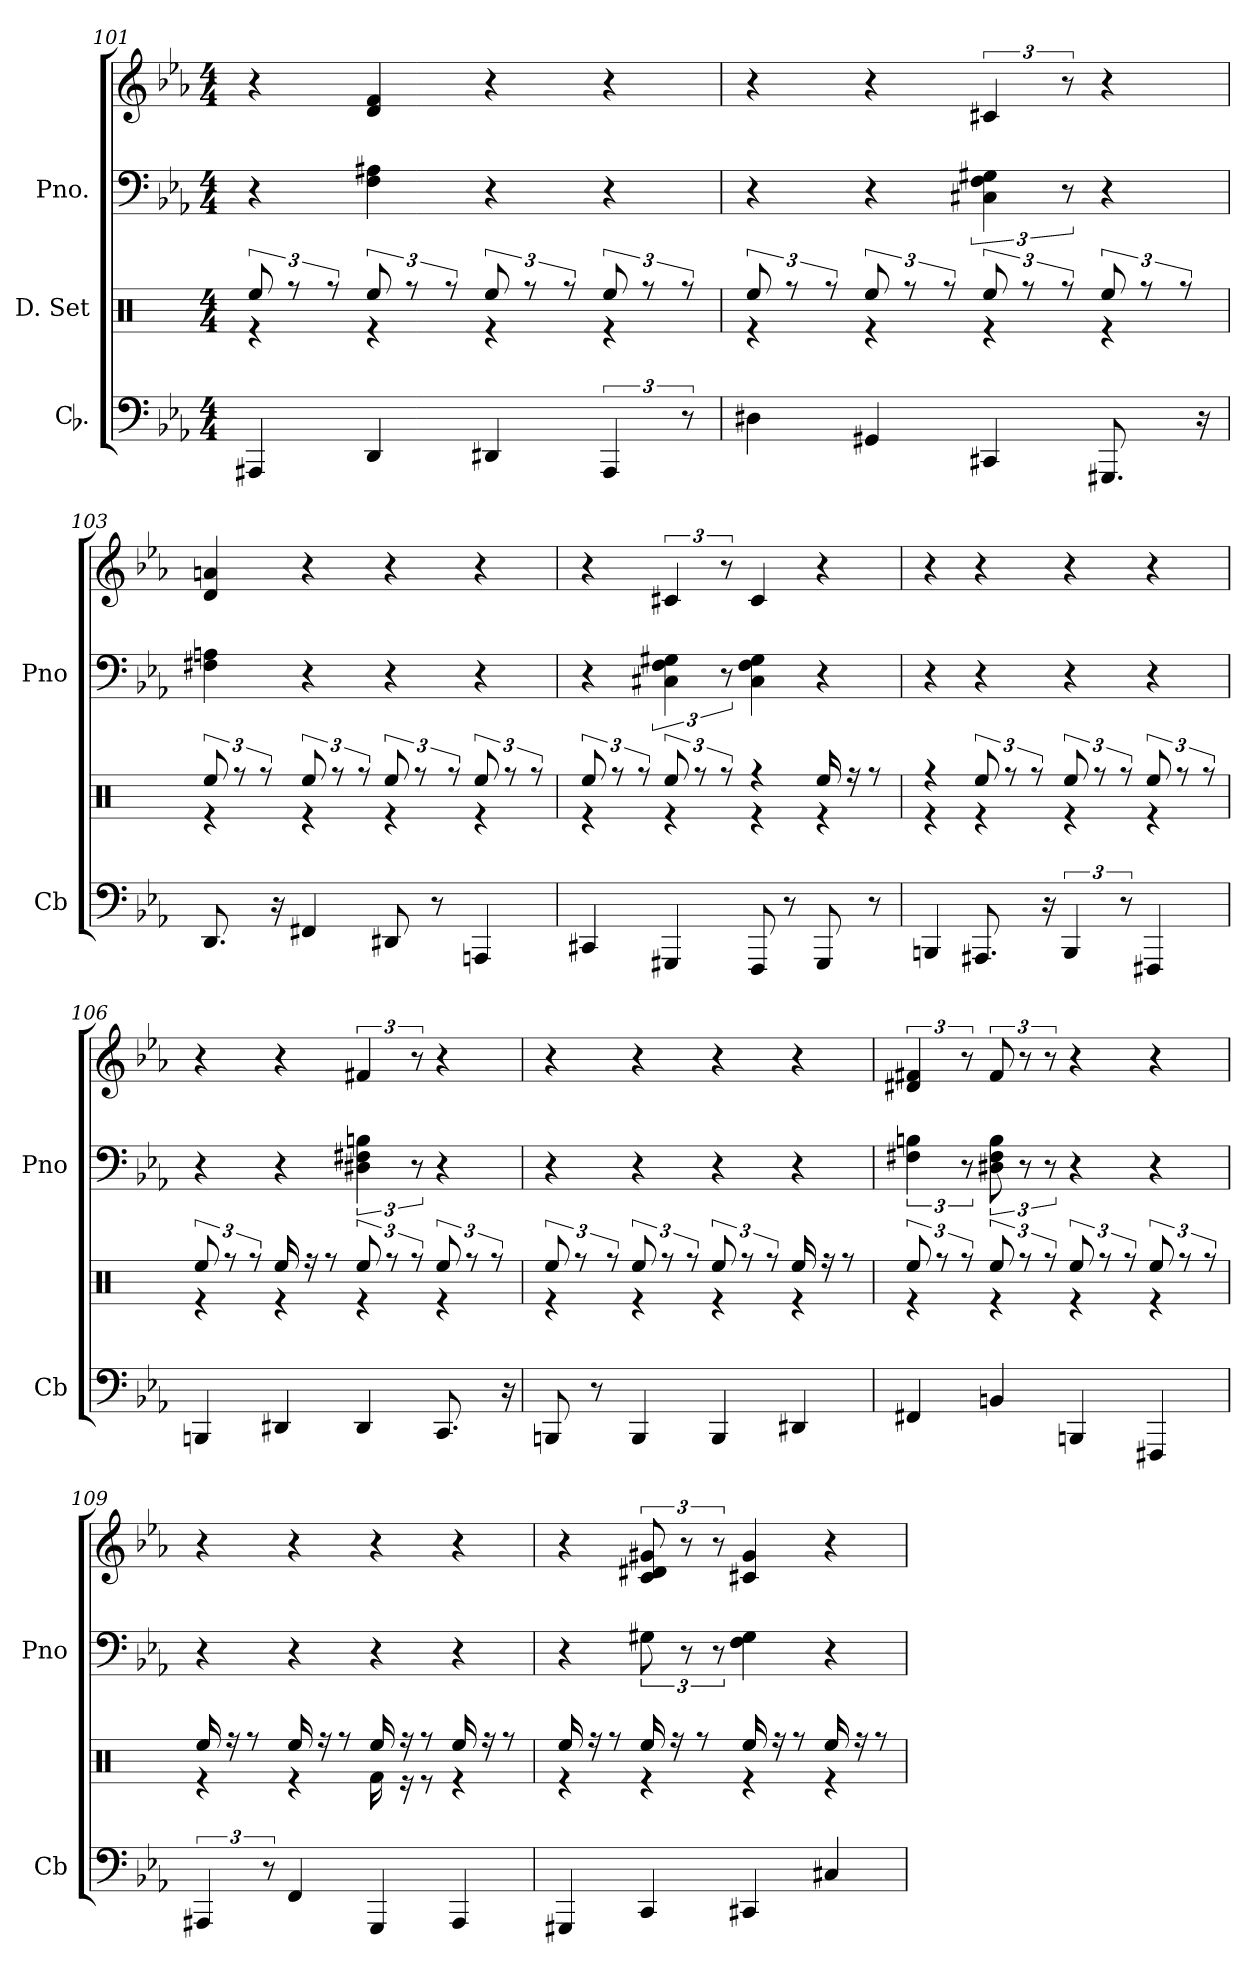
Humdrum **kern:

**kern	**kern	**kern	**kern
*part3	*part2	*part1	*part1
*staff4	*staff3	*staff2	*staff1
*I"Cb.	*I"D. Set	*I"Pno.	*
*I'Cb	*	*I'Pno	*
*clefF4	*clefX	*clefF4	*clefG2
*k[b-e-a-]	*k[]	*k[b-e-a-]	*k[b-e-a-]
*M4/4	*M4/4	*M4/4	*M4/4
=101	=101	=101	=101
*	*^	*	*
4AAA#X	4re	12Ree/	4r	4r
.	.	12rff	.	.
.	.	12rff	.	.
4DD	4re	12Ree/	4F 4A#X	4d 4f
.	.	12rff	.	.
.	.	12rff	.	.
4DD#X	4re	12Ree/	4r	4r
.	.	12rff	.	.
.	.	12rff	.	.
6AAA#	4re	12Ree/	4r	4r
.	.	12rff	.	.
12r	.	12rff	.	.
=102	=102	=102	=102	=102
4D#X	4re	12Ree/	4r	4r
.	.	12rff	.	.
.	.	12rff	.	.
4GG#X	4re	12Ree/	4r	4r
.	.	12rff	.	.
.	.	12rff	.	.
4CC#X	4re	12Ree/	6C#X 6F 6G#X	6c#X
.	.	12rff	.	.
.	.	12rff	12r	12r
8.GGG#X	4re	12Ree/	4r	4r
.	.	12rff	.	.
.	.	12rff	.	.
16r	.	.	.	.
=103	=103	=103	=103	=103
8.DD	4re	12Ree/	4F#X 4An	4d 4an
.	.	12rff	.	.
.	.	12rff	.	.
16r	.	.	.	.
4FF#X	4re	12Ree/	4r	4r
.	.	12rff	.	.
.	.	12rff	.	.
8DD#X	4re	12Ree/	4r	4r
.	.	12rff	.	.
8r	.	.	.	.
.	.	12rff	.	.
4AAAn	4re	12Ree/	4r	4r
.	.	12rff	.	.
.	.	12rff	.	.
=104	=104	=104	=104	=104
4CC#X	4re	12Ree/	4r	4r
.	.	12rff	.	.
.	.	12rff	.	.
4GGG#X	4re	12Ree/	6C#X 6F 6G#X	6c#X
.	.	12rff	.	.
.	.	12rff	12r	12r
8FFF	4re	4rff	4C# 4F 4G#	4c#
8r	.	.	.	.
8GGG#	4re	16Ree/	4r	4r
.	.	16rff	.	.
8r	.	8rff	.	.
=105	=105	=105	=105	=105
4BBBn	4re	4rff	4r	4r
8.AAA#X	4re	12Ree/	4r	4r
.	.	12rff	.	.
.	.	12rff	.	.
16r	.	.	.	.
6BBB	4re	12Ree/	4r	4r
.	.	12rff	.	.
12r	.	12rff	.	.
4FFF#X	4re	12Ree/	4r	4r
.	.	12rff	.	.
.	.	12rff	.	.
=106	=106	=106	=106	=106
4BBBn	4re	12Ree/	4r	4r
.	.	12rff	.	.
.	.	12rff	.	.
4DD#X	4re	16Ree/	4r	4r
.	.	16rff	.	.
.	.	8rff	.	.
4DD#	4re	12Ree/	6D#X 6F#X 6Bn	6f#X
.	.	12rff	.	.
.	.	12rff	12r	12r
8.CC	4re	12Ree/	4r	4r
.	.	12rff	.	.
.	.	12rff	.	.
16r	.	.	.	.
=107	=107	=107	=107	=107
8BBBn	4re	12Ree/	4r	4r
.	.	12rff	.	.
8r	.	.	.	.
.	.	12rff	.	.
4BBB	4re	12Ree/	4r	4r
.	.	12rff	.	.
.	.	12rff	.	.
4BBB	4re	12Ree/	4r	4r
.	.	12rff	.	.
.	.	12rff	.	.
4DD#X	4re	16Ree/	4r	4r
.	.	16rff	.	.
.	.	8rff	.	.
=108	=108	=108	=108	=108
4FF#X	4re	12Ree/	6F#X 6Bn	6d#X 6f#X
.	.	12rff	.	.
.	.	12rff	12r	12r
4BBn	4re	12Ree/	12D#X 12F# 12B	12f#
.	.	12rff	12r	12r
.	.	12rff	12r	12r
4BBBn	4re	12Ree/	4r	4r
.	.	12rff	.	.
.	.	12rff	.	.
4FFF#X	4re	12Ree/	4r	4r
.	.	12rff	.	.
.	.	12rff	.	.
=109	=109	=109	=109	=109
6AAA#X	4re	16Ree/	4r	4r
.	.	16rff	.	.
.	.	8rff	.	.
12r	.	.	.	.
4FF	4re	16Ree/	4r	4r
.	.	16rff	.	.
.	.	8rff	.	.
4GGG	16Rf\	16Ree/	4r	4r
.	16re	16rff	.	.
.	8re	8rff	.	.
4AAA#	4re	16Ree/	4r	4r
.	.	16rff	.	.
.	.	8rff	.	.
=110	=110	=110	=110	=110
4GGG#X	4re	16Ree/	4r	4r
.	.	16rff	.	.
.	.	8rff	.	.
4CC	4re	16Ree/	12G#X	12c 12d#X 12g#X
.	.	16rff	.	.
.	.	.	12r	12r
.	.	8rff	.	.
.	.	.	12r	12r
4CC#X	4re	16Ree/	4F 4G#	4c#X 4g#
.	.	16rff	.	.
.	.	8rff	.	.
4C#X	4re	16Ree/	4r	4r
.	.	16rff	.	.
.	.	8rff	.	.
*	*v	*v	*	*
=	=	=	=
*-	*-	*-	*-
